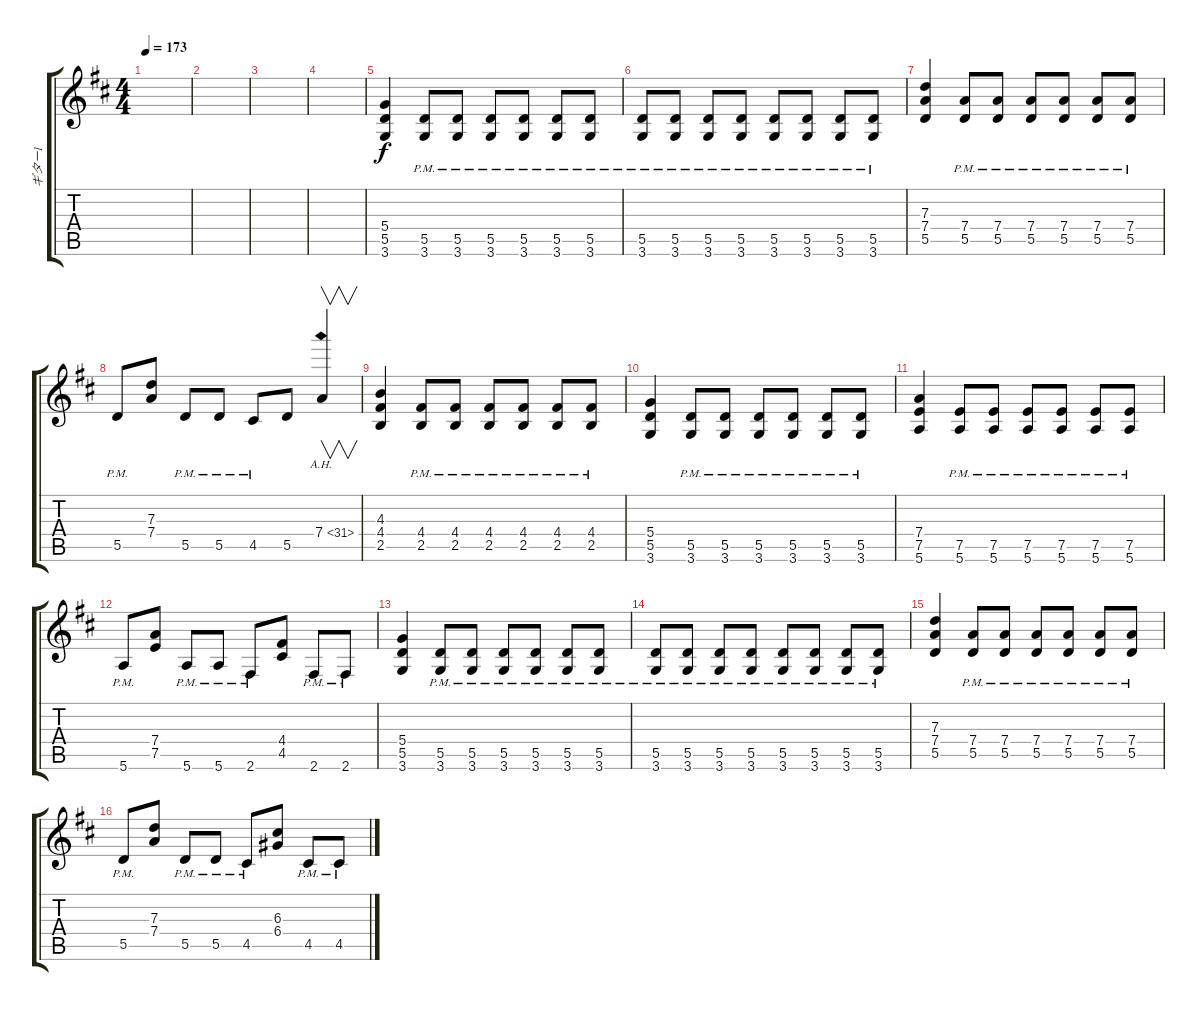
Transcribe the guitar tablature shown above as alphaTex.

\track ("ギター1" "ギター1") {mute instrument distortionguitar}
\staff {score tabs}
\tuning (E4 B3 G3 D3 A2 E2) {hide}
\ts (4 4)
\tempo 173
\clef g2
\ks d
|
|
|
|
(5.4 5.5 3.6).4{volume 14} (5.5{pm} 3.6{pm}).8 (5.5{pm} 3.6{pm}).8 (5.5{pm} 3.6{pm}).8 (5.5{pm} 3.6{pm}).8 (5.5{pm} 3.6{pm}).8 (5.5{pm} 3.6{pm}).8 |
(5.5{pm} 3.6{pm}).8 (5.5{pm} 3.6{pm}).8 (5.5{pm} 3.6{pm}).8 (5.5{pm} 3.6{pm}).8 (5.5{pm} 3.6{pm}).8 (5.5{pm} 3.6{pm}).8 (5.5{pm} 3.6{pm}).8 (5.5{pm} 3.6{pm}).8 |
(7.3 7.4 5.5).4 (7.4{pm} 5.5{pm}).8 (7.4{pm} 5.5{pm}).8 (7.4{pm} 5.5{pm}).8 (7.4{pm} 5.5{pm}).8 (7.4{pm} 5.5{pm}).8 (7.4{pm} 5.5{pm}).8 |
5.5{pm}.8 (7.3 7.4).8 5.5{pm}.8 5.5{pm}.8 4.5{pm}.8 5.5.8 7.4{ah 24}.4{v} |
(4.3 4.4 2.5).4 (4.4{pm} 2.5{pm}).8 (4.4{pm} 2.5{pm}).8 (4.4{pm} 2.5{pm}).8 (4.4{pm} 2.5{pm}).8 (4.4{pm} 2.5{pm}).8 (4.4{pm} 2.5{pm}).8 |
(5.4 5.5 3.6).4 (5.5{pm} 3.6{pm}).8 (5.5{pm} 3.6{pm}).8 (5.5{pm} 3.6{pm}).8 (5.5{pm} 3.6{pm}).8 (5.5{pm} 3.6{pm}).8 (5.5{pm} 3.6{pm}).8 |
(7.4 7.5 5.6).4 (7.5{pm} 5.6{pm}).8 (7.5{pm} 5.6{pm}).8 (7.5{pm} 5.6{pm}).8 (7.5{pm} 5.6{pm}).8 (7.5{pm} 5.6{pm}).8 (7.5{pm} 5.6{pm}).8 |
5.6{pm}.8 (7.4 7.5).8 5.6{pm}.8 5.6{pm}.8 2.6{pm}.8 (4.4 4.5).8 2.6{pm}.8 2.6{pm}.8 |
(5.4 5.5 3.6).4 (5.5{pm} 3.6{pm}).8 (5.5{pm} 3.6{pm}).8 (5.5{pm} 3.6{pm}).8 (5.5{pm} 3.6{pm}).8 (5.5{pm} 3.6{pm}).8 (5.5{pm} 3.6{pm}).8 |
(5.5{pm} 3.6{pm}).8 (5.5{pm} 3.6{pm}).8 (5.5{pm} 3.6{pm}).8 (5.5{pm} 3.6{pm}).8 (5.5{pm} 3.6{pm}).8 (5.5{pm} 3.6{pm}).8 (5.5{pm} 3.6{pm}).8 (5.5{pm} 3.6{pm}).8 |
(7.3 7.4 5.5).4 (7.4{pm} 5.5{pm}).8 (7.4{pm} 5.5{pm}).8 (7.4{pm} 5.5{pm}).8 (7.4{pm} 5.5{pm}).8 (7.4{pm} 5.5{pm}).8 (7.4{pm} 5.5{pm}).8 |
5.5{pm}.8 (7.3 7.4).8 5.5{pm}.8 5.5{pm}.8 4.5{pm}.8 (6.3 6.4).8 4.5{pm}.8 4.5{pm}.8
